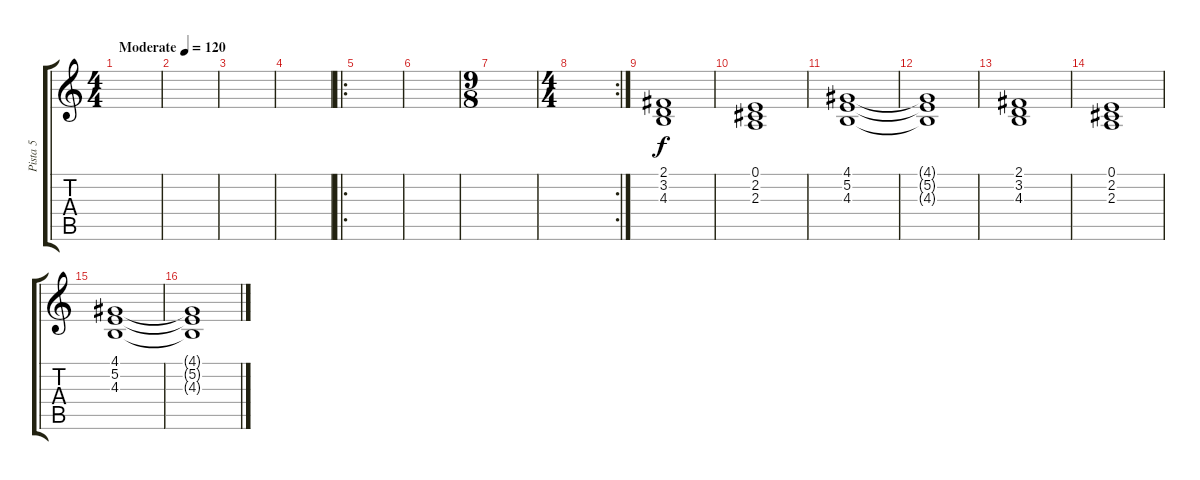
\track ("Pista 5" "Pista 5") {instrument acousticgrandpiano}
\staff {score tabs}
\tuning (E4 B3 G3 D3 A2 E2) {hide}
\ts (4 4)
\tempo (120 "Moderate")
\clef g2
\ks c
|
|
|
|
\ro
|
|
\ts (9 8)
|
\rc 2
\ts (4 4)
|
(2.1 3.2 4.3).1 |
(0.1 2.2 2.3).1 |
(4.1 5.2 4.3).1 |
(4.1{t} 5.2{t} 4.3{t}).1 |
(2.1 3.2 4.3).1 |
(0.1 2.2 2.3).1 |
(4.1 5.2 4.3).1 |
(4.1{t} 5.2{t} 4.3{t}).1
